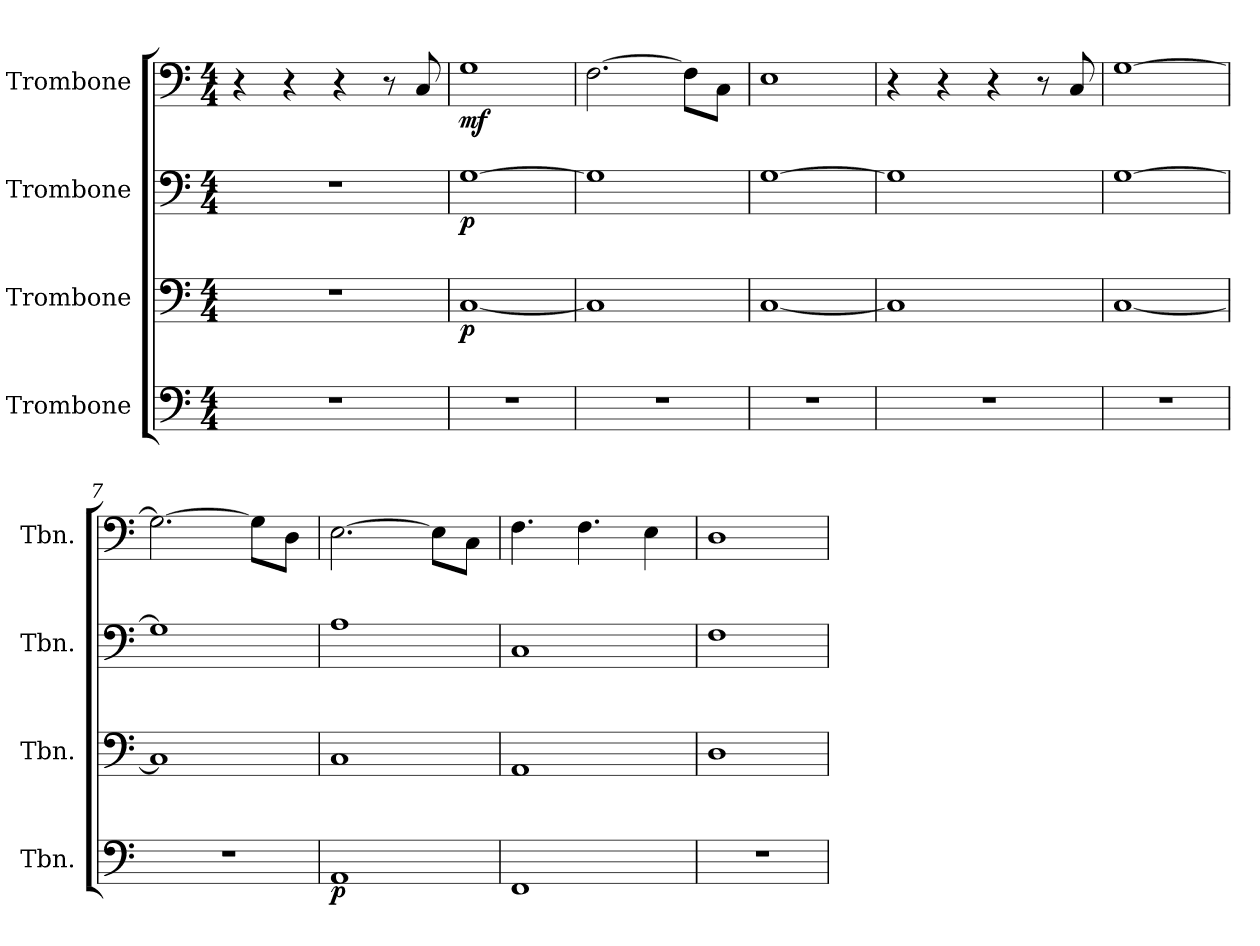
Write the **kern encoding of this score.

**kern	**dynam	**kern	**dynam	**kern	**dynam	**kern	**dynam
*part4	*part4	*part3	*part3	*part2	*part2	*part1	*part1
*staff4	*staff4	*staff3	*staff3	*staff2	*staff2	*staff1	*staff1
*I"Trombone	*	*I"Trombone	*	*I"Trombone	*	*I"Trombone	*
*I'Tbn.	*	*I'Tbn.	*	*I'Tbn.	*	*I'Tbn.	*
*clefF4	*	*clefF4	*	*clefF4	*	*clefF4	*
*k[]	*	*k[]	*	*k[]	*	*k[]	*
*M4/4	*	*M4/4	*	*M4/4	*	*M4/4	*
*MM85	*	*MM85	*	*MM85	*	*MM85	*
=1	=1	=1	=1	=1	=1	=1	=1
1r	.	1r	.	1r	.	4r	.
.	.	.	.	.	.	4r	.
.	.	.	.	.	.	4r	.
.	.	.	.	.	.	8r	.
.	.	.	.	.	.	8C/	.
=2	=2	=2	=2	=2	=2	=2	=2
!	!	!	!LO:DY:b	!	!LO:DY:b	!	!LO:DY:b
1r	.	[1C	p	[1G	p	1G	mf
=3	=3	=3	=3	=3	=3	=3	=3
1r	.	1C]	.	1G]	.	[2.F\	.
.	.	.	.	.	.	8F\L]	.
.	.	.	.	.	.	8C\J	.
=4	=4	=4	=4	=4	=4	=4	=4
1r	.	[1C	.	[1G	.	1E	.
=5	=5	=5	=5	=5	=5	=5	=5
1r	.	1C]	.	1G]	.	4r	.
.	.	.	.	.	.	4r	.
.	.	.	.	.	.	4r	.
.	.	.	.	.	.	8r	.
.	.	.	.	.	.	8C/	.
=6	=6	=6	=6	=6	=6	=6	=6
1r	.	[1C	.	[1G	.	[1G	.
=7	=7	=7	=7	=7	=7	=7	=7
1r	.	1C]	.	1G]	.	2.G\_	.
.	.	.	.	.	.	8G\L]	.
.	.	.	.	.	.	8D\J	.
=8	=8	=8	=8	=8	=8	=8	=8
!	!LO:DY:b	!	!	!	!	!	!
1AA	p	1C	.	1A	.	[2.E\	.
.	.	.	.	.	.	8E\L]	.
.	.	.	.	.	.	8C\J	.
=9	=9	=9	=9	=9	=9	=9	=9
1FF	.	1AA	.	1C	.	4.F\	.
.	.	.	.	.	.	4.F\	.
.	.	.	.	.	.	4E\	.
=10	=10	=10	=10	=10	=10	=10	=10
1r	.	1D	.	1F	.	1D	.
=	=	=	=	=	=	=	=
*-	*-	*-	*-	*-	*-	*-	*-
